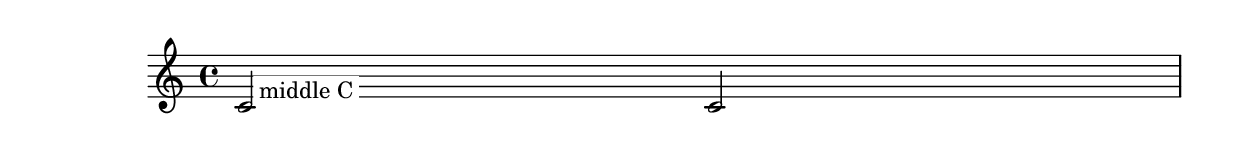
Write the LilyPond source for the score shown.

%% Do not edit this file; it is automatically
%% generated from LSR http://lsr.dsi.unimi.it
%% This file is in the public domain.
\version "2.13.10"

\header {
  lsrtags = "editorial-annotations, text"

%% Translation of GIT committish: b2d4318d6c53df8469dfa4da09b27c15a374d0ca
  texidoces = "
La instrucción @code{\\whiteout} intercala un rectángulo blanco
debajo de un elemento de marcado.  Este rectángulo blanco no tapa
a ningún otro objeto gráfico, puesto que las líneas del pentagrama
están en una capa inferior a la de la mayor parte de los otros
objetos.

"
  doctitlees = "Poner en blanco las líneas del pentagrama utilizando la instrucción \\whiteout"

  texidoc = "
The @code{\\whiteout} command underlays a markup with a white box.
Since staff lines are in a lower layer than most other grobs, this
white box will not overlap any other grob.

"
  doctitle = "Blanking staff lines using the \\whiteout command"
} % begin verbatim

\layout { ragged-right = ##f }
\relative c' {
  \override TextScript #'extra-offset = #'(2 . 4)
  c2-\markup { \whiteout \pad-markup #0.5 "middle C" } c
}

